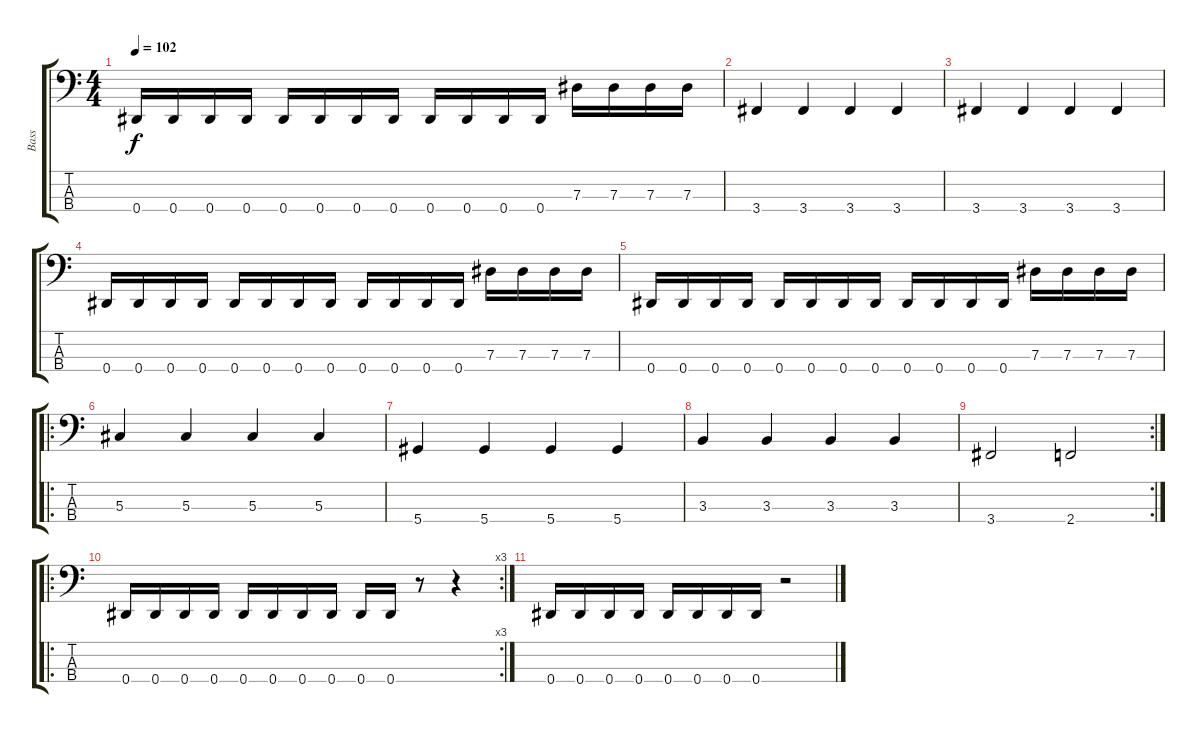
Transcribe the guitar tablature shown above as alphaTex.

\track ("Bass" "Bass") {instrument electricbassfinger}
\staff {score tabs}
\tuning (Gb2 Db2 Ab1 Eb1) {hide}
\ts (4 4)
\tempo 102
\clef f4
\ks c
0.4.16{dy f} 0.4.16 0.4.16 0.4.16 0.4.16 0.4.16 0.4.16 0.4.16 0.4.16 0.4.16 0.4.16 0.4.16 7.3.16 7.3.16 7.3.16 7.3.16 |
3.4.4 3.4.4 3.4.4 3.4.4 |
3.4.4 3.4.4 3.4.4 3.4.4 |
0.4.16 0.4.16 0.4.16 0.4.16 0.4.16 0.4.16 0.4.16 0.4.16 0.4.16 0.4.16 0.4.16 0.4.16 7.3.16 7.3.16 7.3.16 7.3.16 |
0.4.16 0.4.16 0.4.16 0.4.16 0.4.16 0.4.16 0.4.16 0.4.16 0.4.16 0.4.16 0.4.16 0.4.16 7.3.16 7.3.16 7.3.16 7.3.16 |
\ro
5.3.4 5.3.4 5.3.4 5.3.4 |
5.4.4 5.4.4 5.4.4 5.4.4 |
3.3.4 3.3.4 3.3.4 3.3.4 |
\rc 2
3.4.2 2.4.2 |
\ro
\rc 3
0.4.16 0.4.16 0.4.16 0.4.16 0.4.16 0.4.16 0.4.16 0.4.16 0.4.16 0.4.16 r.8 r.4 |
0.4.16 0.4.16 0.4.16 0.4.16 0.4.16 0.4.16 0.4.16 0.4.16 r.2
